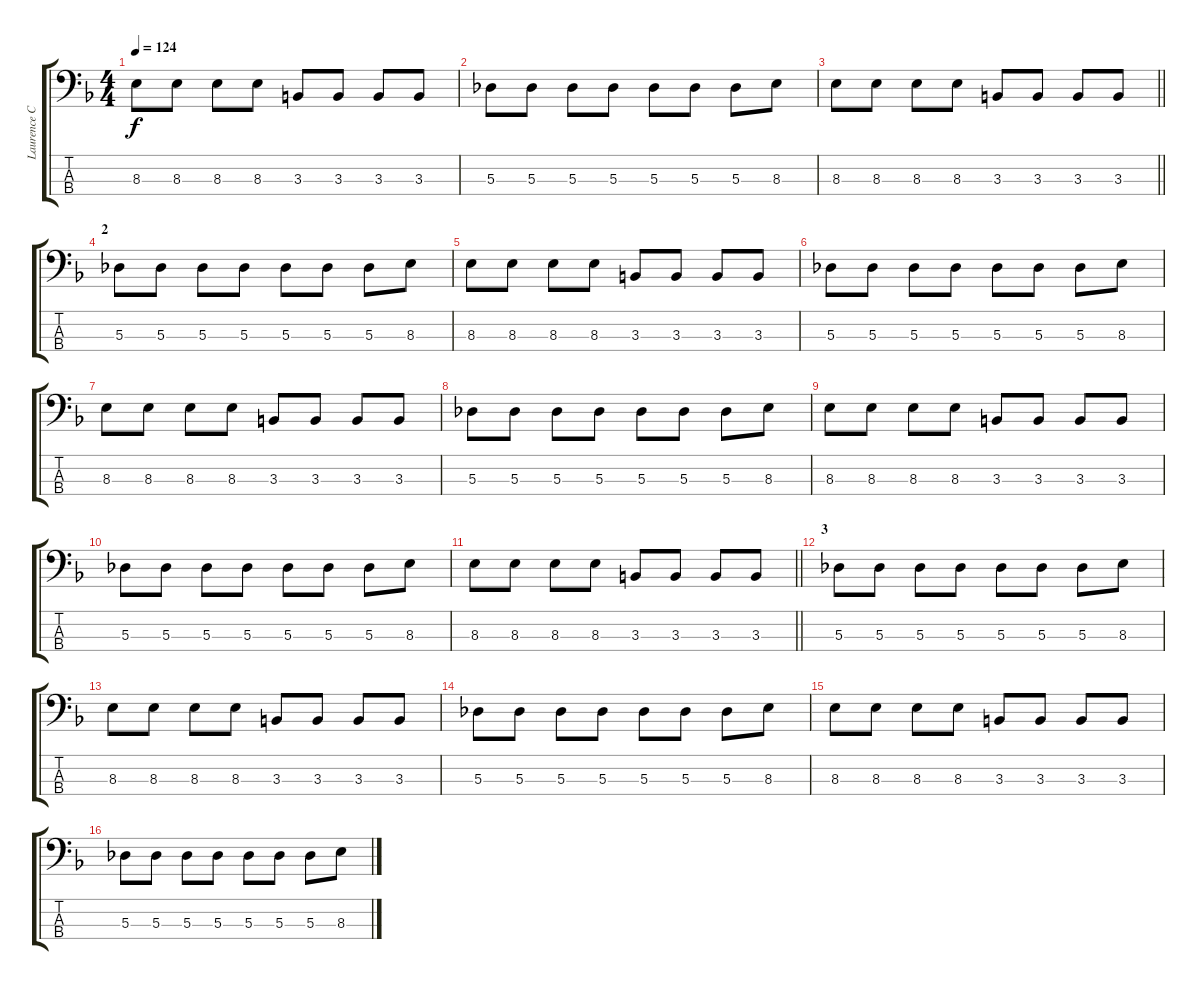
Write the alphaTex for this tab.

\track ("Laurence Cottle" "Laurence C") {instrument fretlessbass}
\staff {score tabs}
\tuning (Gb2 Db2 Ab1 Eb1) {hide}
\ts (4 4)
\tempo 124
\clef f4
\ks f
8.3.8{dy f} 8.3.8 8.3.8 8.3.8 3.3.8 3.3.8 3.3.8 3.3.8 |
5.3.8 5.3.8 5.3.8 5.3.8 5.3.8 5.3.8 5.3.8 8.3.8 |
\barLineRight lightlight
8.3.8 8.3.8 8.3.8 8.3.8 3.3.8 3.3.8 3.3.8 3.3.8 |
\section ("" "2")
5.3.8 5.3.8 5.3.8 5.3.8 5.3.8 5.3.8 5.3.8 8.3.8 |
8.3.8 8.3.8 8.3.8 8.3.8 3.3.8 3.3.8 3.3.8 3.3.8 |
5.3.8 5.3.8 5.3.8 5.3.8 5.3.8 5.3.8 5.3.8 8.3.8 |
8.3.8 8.3.8 8.3.8 8.3.8 3.3.8 3.3.8 3.3.8 3.3.8 |
5.3.8 5.3.8 5.3.8 5.3.8 5.3.8 5.3.8 5.3.8 8.3.8 |
8.3.8 8.3.8 8.3.8 8.3.8 3.3.8 3.3.8 3.3.8 3.3.8 |
5.3.8 5.3.8 5.3.8 5.3.8 5.3.8 5.3.8 5.3.8 8.3.8 |
\barLineRight lightlight
8.3.8 8.3.8 8.3.8 8.3.8 3.3.8 3.3.8 3.3.8 3.3.8 |
\section ("" "3")
5.3.8 5.3.8 5.3.8 5.3.8 5.3.8 5.3.8 5.3.8 8.3.8 |
8.3.8 8.3.8 8.3.8 8.3.8 3.3.8 3.3.8 3.3.8 3.3.8 |
5.3.8 5.3.8 5.3.8 5.3.8 5.3.8 5.3.8 5.3.8 8.3.8 |
8.3.8 8.3.8 8.3.8 8.3.8 3.3.8 3.3.8 3.3.8 3.3.8 |
5.3.8 5.3.8 5.3.8 5.3.8 5.3.8 5.3.8 5.3.8 8.3.8
